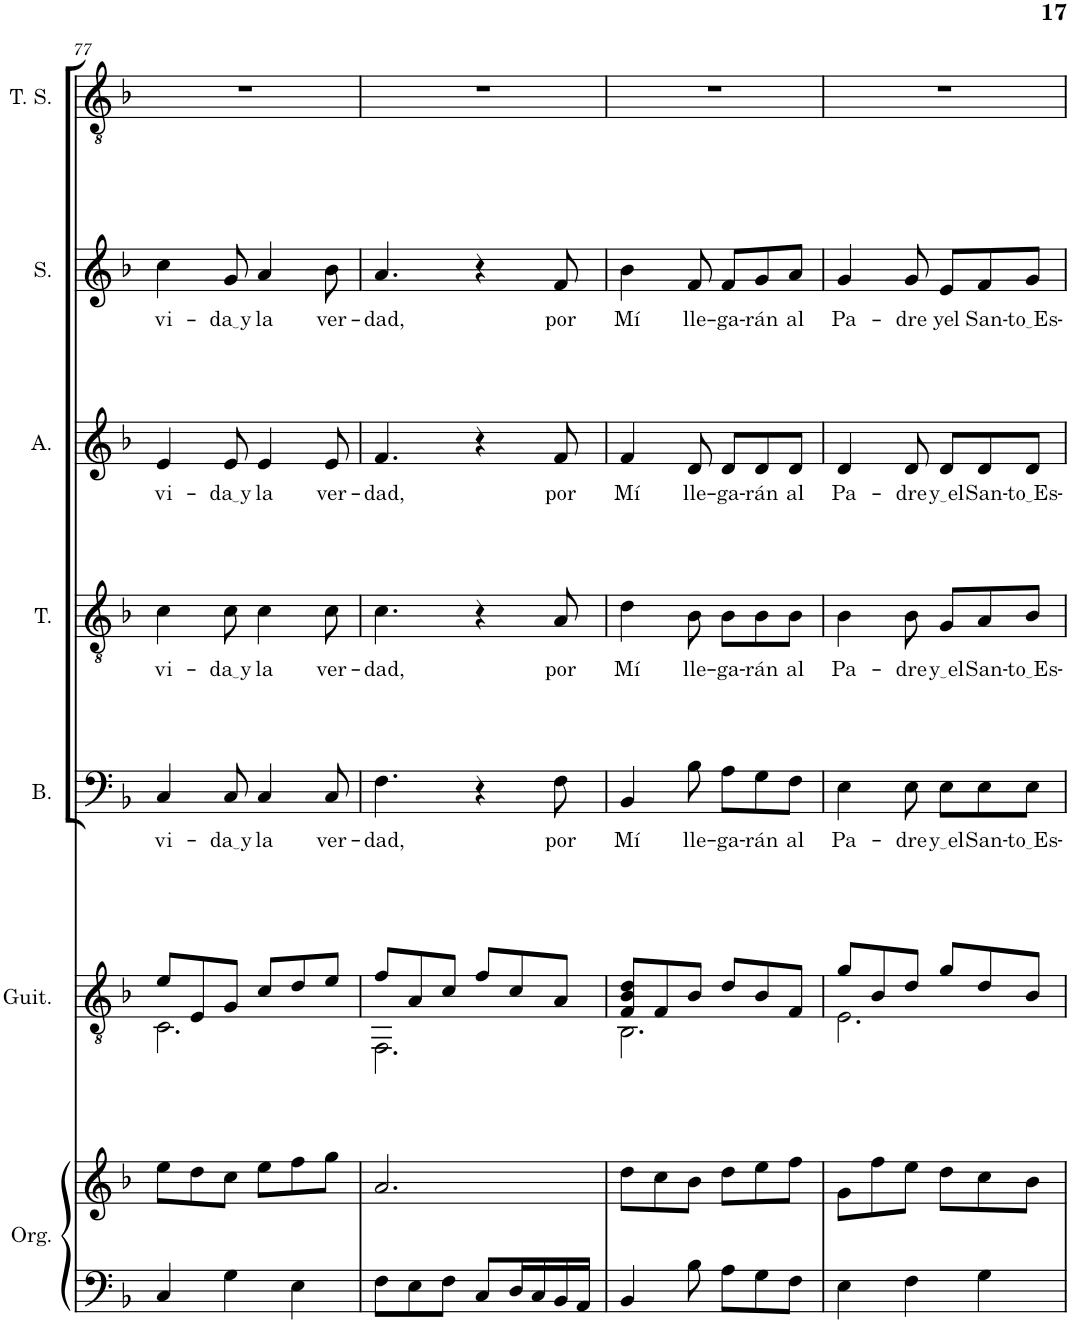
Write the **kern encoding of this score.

**kern	**kern	**kern	**kern	**text	**kern	**text	**kern	**text	**kern	**text	**kern
*part7	*part7	*part6	*part5	*part5	*part4	*part4	*part3	*part3	*part2	*part2	*part1
*staff8	*staff7	*staff6	*staff5	*staff5	*staff4	*staff4	*staff3	*staff3	*staff2	*staff2	*staff1
*I"Órgano	*	*I"Guitarra acústica	*I"Bajo	*	*I"Tenor	*	*I"Alto	*	*I"Soprano	*	*I"Tenor Solista
*	*	*I'Guit.	*I'B.	*	*I'T.	*	*I'A.	*	*I'S.	*	*I'T. S.
!!LO:PB:g=z
*clefF4	*clefG2	*clefGv2	*clefF4	*	*clefGv2	*	*clefG2	*	*clefG2	*	*clefGv2
*k[b-]	*k[b-]	*k[b-]	*k[b-]	*	*k[b-]	*	*k[b-]	*	*k[b-]	*	*k[b-]
*M6/8	*M6/8	*M6/8	*M6/8	*	*M6/8	*	*M6/8	*	*M6/8	*	*M6/8
=77	=77	=77	=77	=77	=77	=77	=77	=77	=77	=77	=77
*	*	*^	*	*	*	*	*	*	*	*	*
!	!	!	!	!	!LO:LY:b	!	!LO:LY:b	!	!LO:LY:b	!	!LO:LY:b	!
4C/	8ee\L	8e/L	2.C\	4C/	vi-	4c\	vi-	4e/	vi-	4cc\	vi-	2.r
.	8dd\	8E/	.	.	.	.	.	.	.	.	.	.
!	!	!	!	!	!LO:LY:b	!	!LO:LY:b	!	!LO:LY:b	!	!LO:LY:b	!
4G\	8cc\J	8G/J	.	8C/	da y	8c\	da y	8e/	da y	8g/	da y	.
!	!	!	!	!	!LO:LY:b	!	!LO:LY:b	!	!LO:LY:b	!	!LO:LY:b	!
.	8ee\L	8c/L	.	4C/	la	4c\	la	4e/	la	4a/	la	.
4E\	8ff\	8d/	.	.	.	.	.	.	.	.	.	.
!	!	!	!	!	!LO:LY:b	!	!LO:LY:b	!	!LO:LY:b	!	!LO:LY:b	!
.	8gg\J	8e/J	.	8C/	ver-	8c\	ver-	8e/	ver-	8b-\	ver-	.
=78	=78	=78	=78	=78	=78	=78	=78	=78	=78	=78	=78	=78
!	!	!	!	!	!LO:LY:b	!	!LO:LY:b	!	!LO:LY:b	!	!LO:LY:b	!
8F\L	2.a/	8f/L	2.FF\	4.F\	-dad,	4.c\	-dad,	4.f/	-dad,	4.a/	-dad,	2.r
8E\	.	8A/	.	.	.	.	.	.	.	.	.	.
8F\J	.	8c/J	.	.	.	.	.	.	.	.	.	.
8C/L	.	8f/L	.	4r	.	4r	.	4r	.	4r	.	.
16D/L	.	8c/	.	.	.	.	.	.	.	.	.	.
16C/	.	.	.	.	.	.	.	.	.	.	.	.
!	!	!	!	!	!LO:LY:b	!	!LO:LY:b	!	!LO:LY:b	!	!LO:LY:b	!
16BB-/	.	8A/J	.	8F\	por	8A/	por	8f/	por	8f/	por	.
16AA/JJ	.	.	.	.	.	.	.	.	.	.	.	.
=79	=79	=79	=79	=79	=79	=79	=79	=79	=79	=79	=79	=79
!	!	!	!	!	!LO:LY:b	!	!LO:LY:b	!	!LO:LY:b	!	!LO:LY:b	!
4BB-/	8dd\L	8F/ 8B-/ 8d/L	2.BB-\	4BB-/	Mí	4d\	Mí	4f/	Mí	4b-\	Mí	2.r
.	8cc\	8F/	.	.	.	.	.	.	.	.	.	.
!	!	!	!	!	!LO:LY:b	!	!LO:LY:b	!	!LO:LY:b	!	!LO:LY:b	!
8B-\	8b-\J	8B-/J	.	8B-\	lle-	8B-\	lle-	8d/	lle-	8f/	lle-	.
!	!	!	!	!	!LO:LY:b	!	!LO:LY:b	!	!LO:LY:b	!	!LO:LY:b	!
8A\L	8dd\L	8d/L	.	8A\L	-ga-	8B-\L	-ga-	8d/L	-ga-	8f/L	-ga-	.
!	!	!	!	!	!LO:LY:b	!	!LO:LY:b	!	!LO:LY:b	!	!LO:LY:b	!
8G\	8ee\	8B-/	.	8G\	-rán	8B-\	-rán	8d/	-rán	8g/	-rán	.
!	!	!	!	!	!LO:LY:b	!	!LO:LY:b	!	!LO:LY:b	!	!LO:LY:b	!
8F\J	8ff\J	8F/J	.	8F\J	al	8B-\J	al	8d/J	al	8a/J	al	.
=80	=80	=80	=80	=80	=80	=80	=80	=80	=80	=80	=80	=80
!	!	!	!	!	!LO:LY:b	!	!LO:LY:b	!	!LO:LY:b	!	!LO:LY:b	!
4E\	8g\L	8g/L	2.E\	4E\	Pa-	4B-\	Pa-	4d/	Pa-	4g/	Pa-	2.r
.	8ff\	8B-/	.	.	.	.	.	.	.	.	.	.
!	!	!	!	!	!LO:LY:b	!	!LO:LY:b	!	!LO:LY:b	!	!LO:LY:b	!
4F\	8ee\J	8d/J	.	8E\	-dre	8B-\	-dre	8d/	-dre	8g/	-dre	.
!	!	!	!	!	!LO:LY:b	!	!LO:LY:b	!	!LO:LY:b	!	!LO:LY:b	!
.	8dd\L	8g/L	.	8E\L	y el	8G/L	y el	8d/L	y el	8e/L	yel	.
!	!	!	!	!	!LO:LY:b	!	!LO:LY:b	!	!LO:LY:b	!	!LO:LY:b	!
4G\	8cc\	8d/	.	8E\	San-	8A/	San-	8d/	San-	8f/	San-	.
!	!	!	!	!	!LO:LY:b	!	!LO:LY:b	!	!LO:LY:b	!	!LO:LY:b	!
.	8b-\J	8B-/J	.	8E\J	to Es	8B-/J	to Es	8d/J	to Es	8g/J	to Es	.
*	*	*v	*v	*	*	*	*	*	*	*	*	*
=	=	=	=	=	=	=	=	=	=	=	=
*-	*-	*-	*-	*-	*-	*-	*-	*-	*-	*-	*-
